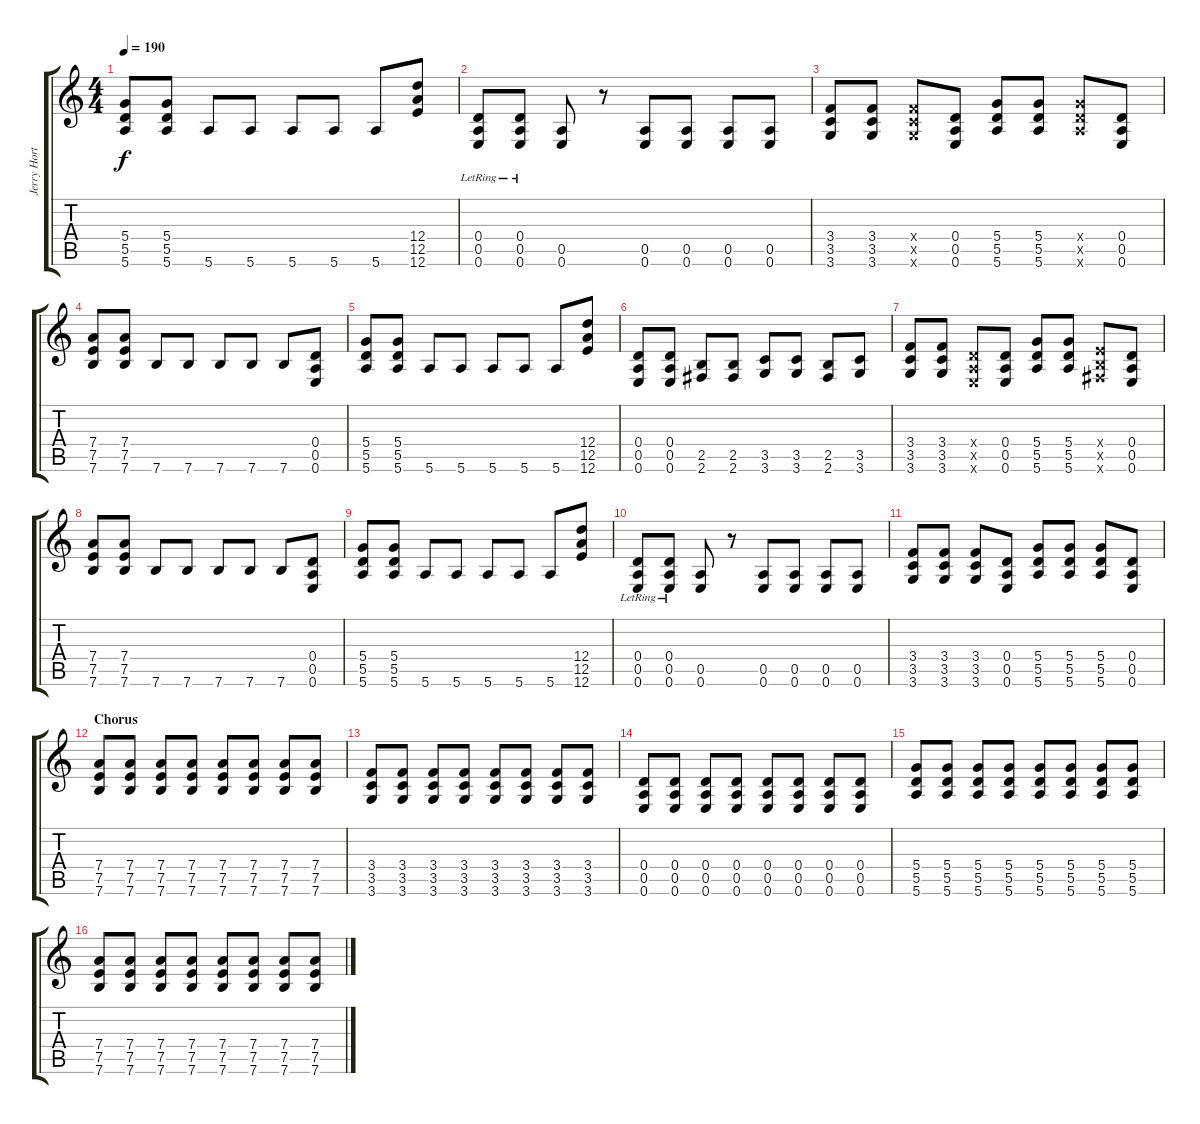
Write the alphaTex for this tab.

\track ("Jerry Horton guitar 1" "Jerry Hort") {instrument overdrivenguitar}
\staff {score tabs}
\tuning (E4 B3 G3 D3 A2 E2) {hide}
\ts (4 4)
\tempo 190
\clef g2
\ks c
(5.4 5.5 5.6).8{dy f} (5.4 5.5 5.6).8 5.6.8 5.6.8 5.6.8 5.6.8 5.6.8 (12.4 12.5 12.6).8 |
(0.4{lr} 0.5 0.6).8 (0.4{lr} 0.5 0.6).8 (0.5 0.6).8 r.8 (0.5 0.6).8 (0.5 0.6).8 (0.5 0.6).8 (0.5 0.6).8 |
(3.4 3.5 3.6).8 (3.4 3.5 3.6).8 (3.4{x} 3.5{x} 3.6{x}).8 (0.4 0.5 0.6).8 (5.4 5.5 5.6).8 (5.4 5.5 5.6).8 (5.4{x} 5.5{x} 5.6{x}).8 (0.4 0.5 0.6).8 |
(7.4 7.5 7.6).8 (7.4 7.5 7.6).8 7.6.8 7.6.8 7.6.8 7.6.8 7.6.8 (0.4 0.5 0.6).8 |
(5.4 5.5 5.6).8 (5.4 5.5 5.6).8 5.6.8 5.6.8 5.6.8 5.6.8 5.6.8 (12.4 12.5 12.6).8 |
(0.4 0.5 0.6).8 (0.4 0.5 0.6).8 (2.5 2.6).8 (2.5 2.6).8 (3.5 3.6).8 (3.5 3.6).8 (2.5 2.6).8 (3.5 3.6).8 |
(3.4 3.5 3.6).8 (3.4 3.5 3.6).8 (0.4{x} 0.5{x} 0.6{x}).8 (0.4 0.5 0.6).8 (5.4 5.5 5.6).8 (5.4 5.5 5.6).8 (2.4{x} 2.5{x} 2.6{x}).8 (0.4 0.5 0.6).8 |
(7.4 7.5 7.6).8 (7.4 7.5 7.6).8 7.6.8 7.6.8 7.6.8 7.6.8 7.6.8 (0.4 0.5 0.6).8 |
(5.4 5.5 5.6).8 (5.4 5.5 5.6).8 5.6.8 5.6.8 5.6.8 5.6.8 5.6.8 (12.4 12.5 12.6).8 |
(0.4{lr} 0.5 0.6).8 (0.4{lr} 0.5 0.6).8 (0.5 0.6).8 r.8 (0.5 0.6).8 (0.5 0.6).8 (0.5 0.6).8 (0.5 0.6).8 |
(3.4 3.5 3.6).8 (3.4 3.5 3.6).8 (3.4 3.5 3.6).8 (0.4 0.5 0.6).8 (5.4 5.5 5.6).8 (5.4 5.5 5.6).8 (5.4 5.5 5.6).8 (0.4 0.5 0.6).8 |
\section ("" "Chorus")
(7.4 7.5 7.6).8 (7.4 7.5 7.6).8 (7.4 7.5 7.6).8 (7.4 7.5 7.6).8 (7.4 7.5 7.6).8 (7.4 7.5 7.6).8 (7.4 7.5 7.6).8 (7.4 7.5 7.6).8 |
(3.4 3.5 3.6).8 (3.4 3.5 3.6).8 (3.4 3.5 3.6).8 (3.4 3.5 3.6).8 (3.4 3.5 3.6).8 (3.4 3.5 3.6).8 (3.4 3.5 3.6).8 (3.4 3.5 3.6).8 |
(0.4 0.5 0.6).8 (0.4 0.5 0.6).8 (0.4 0.5 0.6).8 (0.4 0.5 0.6).8 (0.4 0.5 0.6).8 (0.4 0.5 0.6).8 (0.4 0.5 0.6).8 (0.4 0.5 0.6).8 |
(5.4 5.5 5.6).8 (5.4 5.5 5.6).8 (5.4 5.5 5.6).8 (5.4 5.5 5.6).8 (5.4 5.5 5.6).8 (5.4 5.5 5.6).8 (5.4 5.5 5.6).8 (5.4 5.5 5.6).8 |
(7.4 7.5 7.6).8 (7.4 7.5 7.6).8 (7.4 7.5 7.6).8 (7.4 7.5 7.6).8 (7.4 7.5 7.6).8 (7.4 7.5 7.6).8 (7.4 7.5 7.6).8 (7.4 7.5 7.6).8
